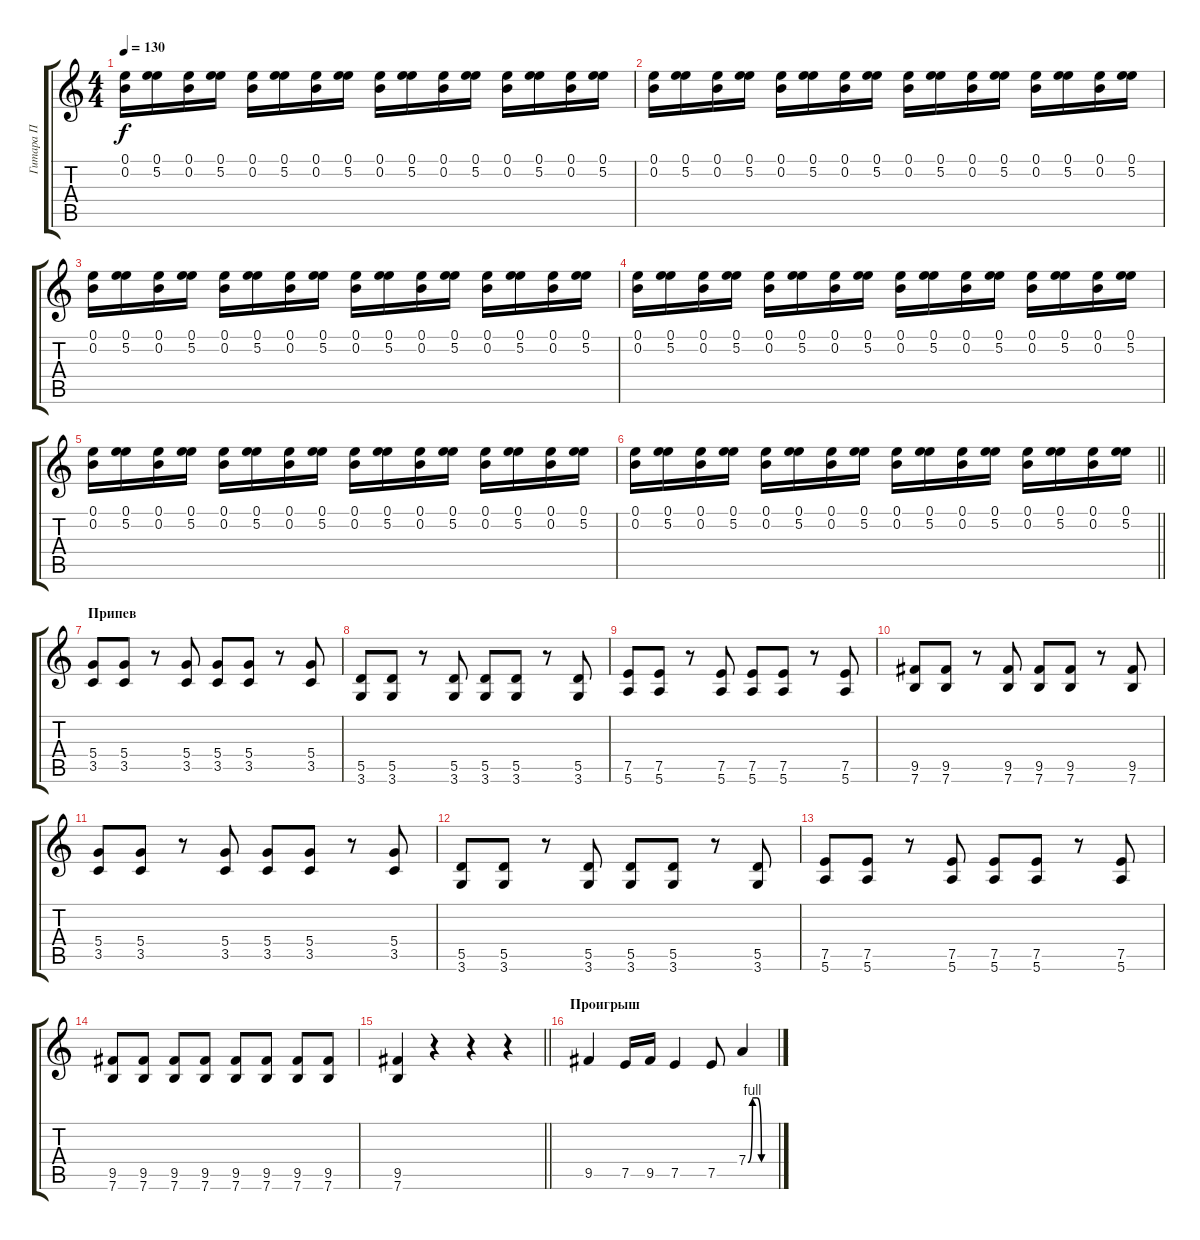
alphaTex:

\track ("Гитара П" "Гитара П") {instrument overdrivenguitar}
\staff {score tabs}
\tuning (E4 B3 G3 D3 A2 E2) {hide}
\ts (4 4)
\tempo 130
\clef g2
\ks c
(0.1 0.2).16{dy f} (0.1 5.2).16 (0.1 0.2).16 (0.1 5.2).16 (0.1 0.2).16 (0.1 5.2).16 (0.1 0.2).16 (0.1 5.2).16 (0.1 0.2).16 (0.1 5.2).16 (0.1 0.2).16 (0.1 5.2).16 (0.1 0.2).16 (0.1 5.2).16 (0.1 0.2).16 (0.1 5.2).16 |
(0.1 0.2).16 (0.1 5.2).16 (0.1 0.2).16 (0.1 5.2).16 (0.1 0.2).16 (0.1 5.2).16 (0.1 0.2).16 (0.1 5.2).16 (0.1 0.2).16 (0.1 5.2).16 (0.1 0.2).16 (0.1 5.2).16 (0.1 0.2).16 (0.1 5.2).16 (0.1 0.2).16 (0.1 5.2).16 |
(0.1 0.2).16 (0.1 5.2).16 (0.1 0.2).16 (0.1 5.2).16 (0.1 0.2).16 (0.1 5.2).16 (0.1 0.2).16 (0.1 5.2).16 (0.1 0.2).16 (0.1 5.2).16 (0.1 0.2).16 (0.1 5.2).16 (0.1 0.2).16 (0.1 5.2).16 (0.1 0.2).16 (0.1 5.2).16 |
(0.1 0.2).16 (0.1 5.2).16 (0.1 0.2).16 (0.1 5.2).16 (0.1 0.2).16 (0.1 5.2).16 (0.1 0.2).16 (0.1 5.2).16 (0.1 0.2).16 (0.1 5.2).16 (0.1 0.2).16 (0.1 5.2).16 (0.1 0.2).16 (0.1 5.2).16 (0.1 0.2).16 (0.1 5.2).16 |
(0.1 0.2).16 (0.1 5.2).16 (0.1 0.2).16 (0.1 5.2).16 (0.1 0.2).16 (0.1 5.2).16 (0.1 0.2).16 (0.1 5.2).16 (0.1 0.2).16 (0.1 5.2).16 (0.1 0.2).16 (0.1 5.2).16 (0.1 0.2).16 (0.1 5.2).16 (0.1 0.2).16 (0.1 5.2).16 |
\barLineRight lightlight
(0.1 0.2).16 (0.1 5.2).16 (0.1 0.2).16 (0.1 5.2).16 (0.1 0.2).16 (0.1 5.2).16 (0.1 0.2).16 (0.1 5.2).16 (0.1 0.2).16 (0.1 5.2).16 (0.1 0.2).16 (0.1 5.2).16 (0.1 0.2).16 (0.1 5.2).16 (0.1 0.2).16 (0.1 5.2).16 |
\section ("" "Припев")
(5.4 3.5).8{volume 13 balance 16} (5.4 3.5).8 r.8 (5.4 3.5).8 (5.4 3.5).8 (5.4 3.5).8 r.8 (5.4 3.5).8 |
(5.5 3.6).8 (5.5 3.6).8 r.8 (5.5 3.6).8 (5.5 3.6).8 (5.5 3.6).8 r.8 (5.5 3.6).8 |
(7.5 5.6).8 (7.5 5.6).8 r.8 (7.5 5.6).8 (7.5 5.6).8 (7.5 5.6).8 r.8 (7.5 5.6).8 |
(9.5 7.6).8 (9.5 7.6).8 r.8 (9.5 7.6).8 (9.5 7.6).8 (9.5 7.6).8 r.8 (9.5 7.6).8 |
(5.4 3.5).8 (5.4 3.5).8 r.8 (5.4 3.5).8 (5.4 3.5).8 (5.4 3.5).8 r.8 (5.4 3.5).8 |
(5.5 3.6).8 (5.5 3.6).8 r.8 (5.5 3.6).8 (5.5 3.6).8 (5.5 3.6).8 r.8 (5.5 3.6).8 |
(7.5 5.6).8 (7.5 5.6).8 r.8 (7.5 5.6).8 (7.5 5.6).8 (7.5 5.6).8 r.8 (7.5 5.6).8 |
(9.5 7.6).8 (9.5 7.6).8 (9.5 7.6).8 (9.5 7.6).8 (9.5 7.6).8 (9.5 7.6).8 (9.5 7.6).8 (9.5 7.6).8 |
\barLineRight lightlight
(9.5 7.6).4 r.4 r.4 r.4 |
\section ("" "Проигрыш")
9.5.4 7.5.16 9.5.16 7.5.4 7.5.8 7.4{be (custom 0 0 10 4 20 4 30 0 60 0)}.4
